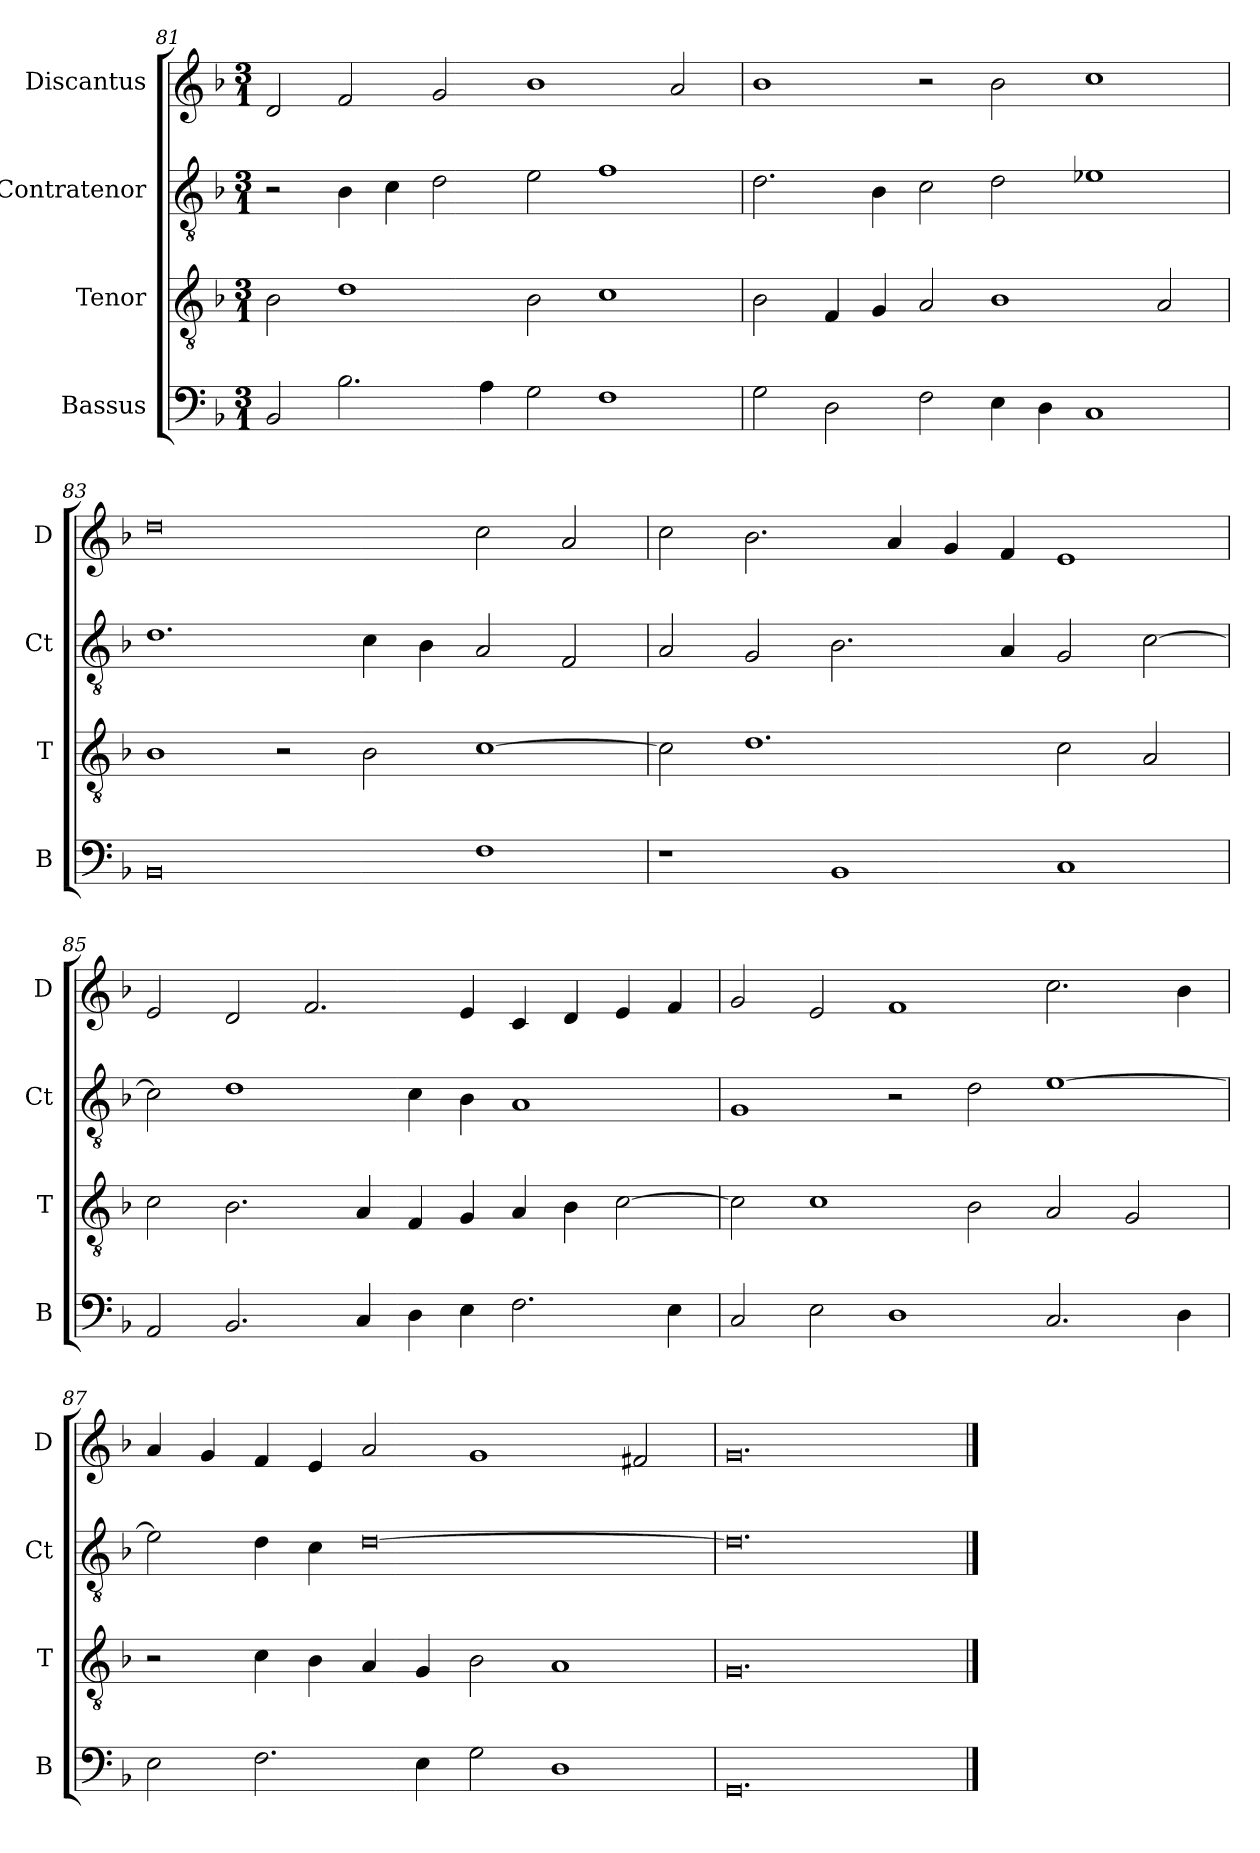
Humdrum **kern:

**kern	**kern	**kern	**kern
*part4	*part3	*part2	*part1
*staff4	*staff3	*staff2	*staff1
*I"Bassus	*I"Tenor	*I"Contratenor	*I"Discantus
*I'B	*I'T	*I'Ct	*I'D
*clefF4	*clefGv2	*clefGv2	*clefG2
*k[b-]	*k[b-]	*k[b-]	*k[b-]
*M3/1	*M3/1	*M3/1	*M3/1
=81	=81	=81	=81
2BB-/	2B-\	2r	2d/
2.B-\	1d	4B-\	2f/
.	.	4c\	.
.	.	2d\	2g/
4A\	.	.	.
2G\	2B-\	2e\	1b-
1F	1c	1f	.
.	.	.	2a/
=82	=82	=82	=82
2G\	2B-\	2.d\	1b-
2D\	4F/	.	.
.	4G/	4B-\	.
2F\	2A/	2c\	2r
4E\	1B-	2d\	2b-\
4D\	.	.	.
1C	.	1e-X	1cc
.	2A/	.	.
=83	=83	=83	=83
0BB-	1B-	1.d	0dd
.	2r	.	.
.	2B-\	4c\	.
.	.	4B-\	.
1F	[1c	2A/	2cc\
.	.	2F/	2a/
=84	=84	=84	=84
1r	2c\]	2A/	2cc\
.	1.d	2G/	2.b-\
1BB-	.	2.B-\	.
.	.	.	4a/
.	.	.	4g/
.	.	4A/	4f/
1C	2c\	2G/	1e
.	2A/	[2c\	.
=85	=85	=85	=85
2AA/	2c\	2c\]	2e/
2.BB-/	2.B-\	1d	2d/
.	.	.	2.f/
4C/	4A/	.	.
4D\	4F/	4c\	.
4E\	4G/	4B-\	4e/
2.F\	4A/	1A	4c/
.	4B-\	.	4d/
.	[2c\	.	4e/
4E\	.	.	4f/
=86	=86	=86	=86
2C/	2c\]	1G	2g/
2E\	1c	.	2e/
1D	.	2r	1f
.	2B-\	2d\	.
2.C/	2A/	[1e	2.cc\
.	2G/	.	.
4D\	.	.	4b-\
=87	=87	=87	=87
2E\	2r	2e\]	4a/
.	.	.	4g/
2.F\	4c\	4d\	4f/
.	4B-\	4c\	4e/
.	4A/	[0d	2a/
4E\	4G/	.	.
2G\	2B-\	.	1g
1D	1A	.	.
.	.	.	2f#X/
=88	=88	=88	=88
0.GG	0.G	0.d]	0.g
==	==	==	==
*-	*-	*-	*-
